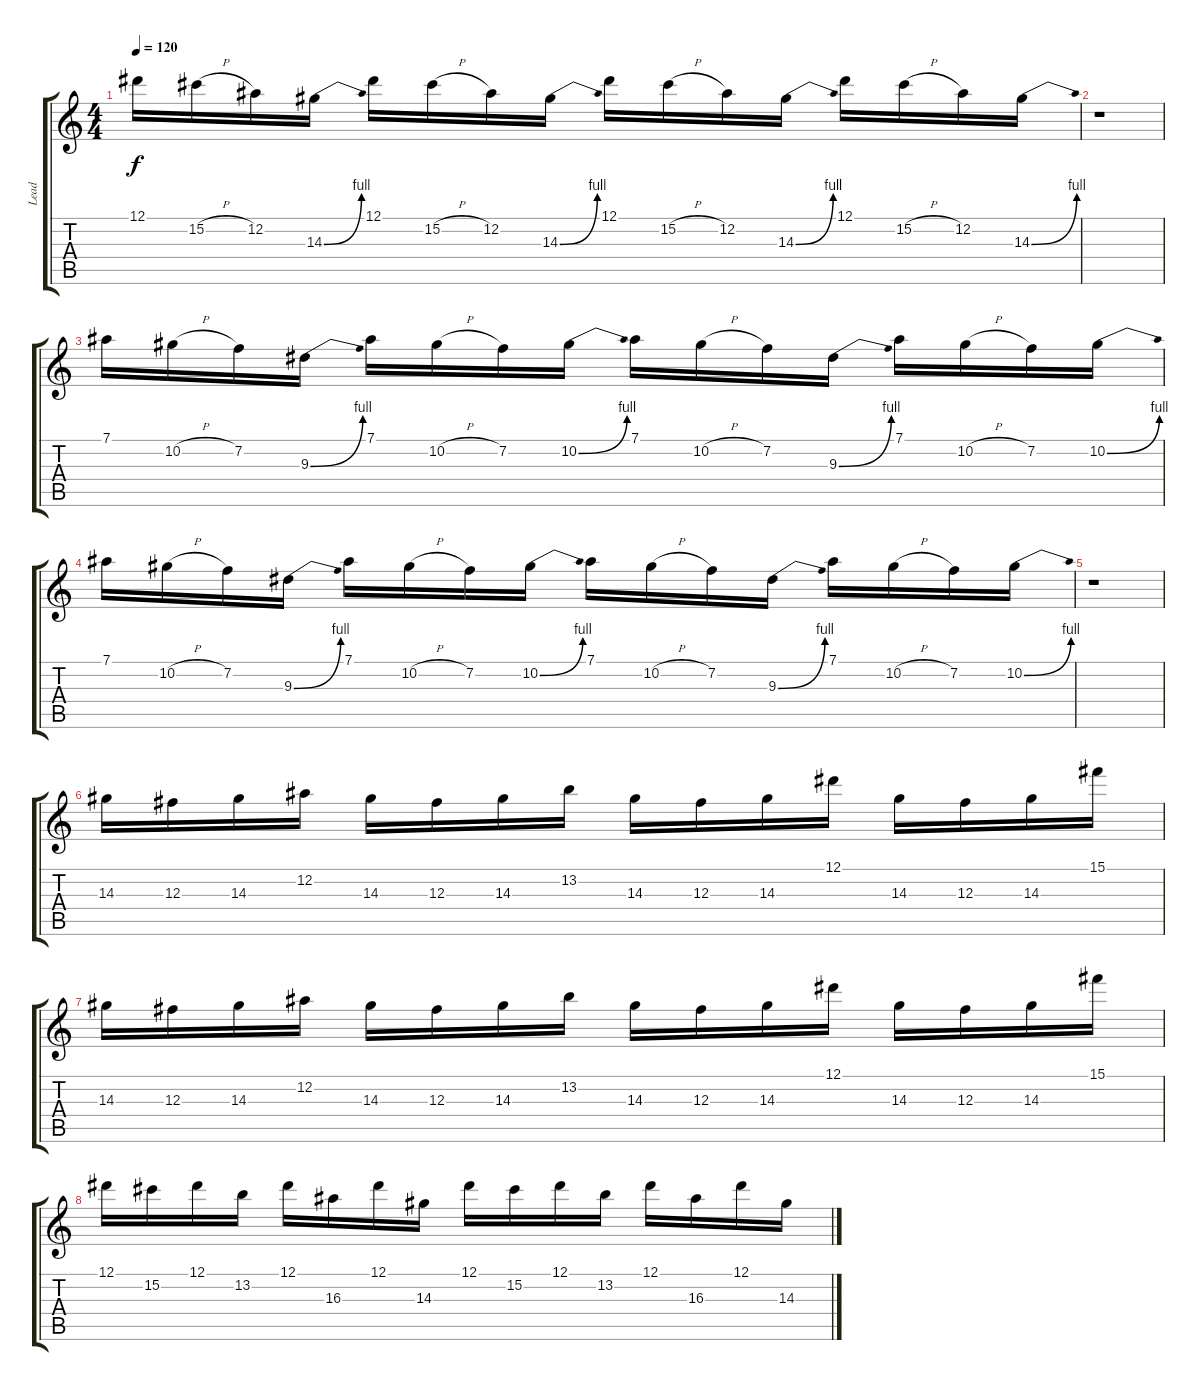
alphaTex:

\track ("Lead" "Lead") {instrument overdrivenguitar}
\staff {score tabs}
\tuning (Eb4 Bb3 Gb3 Db3 Ab2 Eb2) {hide}
\ts (4 4)
\tempo 120
\clef g2
\ks c
12.1.16{dy f} 15.2{h}.16 12.2.16 14.3{be (bend 0 0 60 4)}.16 12.1.16 15.2{h}.16 12.2.16 14.3{be (bend 0 0 60 4)}.16 12.1.16 15.2{h}.16 12.2.16 14.3{be (bend 0 0 60 4)}.16 12.1.16 15.2{h}.16 12.2.16 14.3{be (bend 0 0 60 4)}.16 |
r.1 |
7.1.16 10.2{h}.16 7.2.16 9.3{be (bend 0 0 60 4)}.16 7.1.16 10.2{h}.16 7.2.16 10.2{be (bend 0 0 60 4)}.16 7.1.16 10.2{h}.16 7.2.16 9.3{be (bend 0 0 60 4)}.16 7.1.16 10.2{h}.16 7.2.16 10.2{be (bend 0 0 60 4)}.16 |
7.1.16 10.2{h}.16 7.2.16 9.3{be (bend 0 0 60 4)}.16 7.1.16 10.2{h}.16 7.2.16 10.2{be (bend 0 0 60 4)}.16 7.1.16 10.2{h}.16 7.2.16 9.3{be (bend 0 0 60 4)}.16 7.1.16 10.2{h}.16 7.2.16 10.2{be (bend 0 0 60 4)}.16 |
r.1 |
14.3.16 12.3.16 14.3.16 12.2.16 14.3.16 12.3.16 14.3.16 13.2.16 14.3.16 12.3.16 14.3.16 12.1.16 14.3.16 12.3.16 14.3.16 15.1.16 |
14.3.16 12.3.16 14.3.16 12.2.16 14.3.16 12.3.16 14.3.16 13.2.16 14.3.16 12.3.16 14.3.16 12.1.16 14.3.16 12.3.16 14.3.16 15.1.16 |
12.1.16 15.2.16 12.1.16 13.2.16 12.1.16 16.3.16 12.1.16 14.3.16 12.1.16 15.2.16 12.1.16 13.2.16 12.1.16 16.3.16 12.1.16 14.3.16
